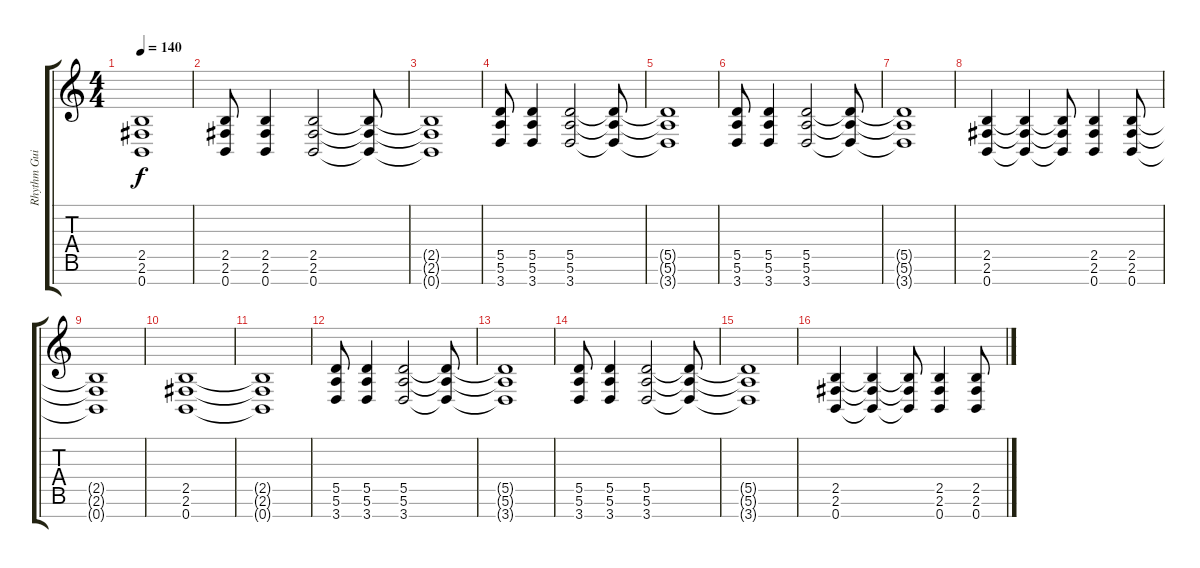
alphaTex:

\track ("Rhythm Guitar 1" "Rhythm Gui") {instrument distortionguitar}
\staff {score tabs}
\tuning (E4 B3 G3 D3 A2 E2 B1) {hide}
\ts (4 4)
\tempo 140
\clef g2
\ks c
(2.5{t} 2.6{t} 0.7{t}).1{dy f} |
(2.5 2.6 0.7).8 (2.5 2.6 0.7).4 (2.5 2.6 0.7).2 (2.5{t} 2.6{t} 0.7{t}).8 |
(2.5{t} 2.6{t} 0.7{t}).1 |
(5.5 5.6 3.7).8 (5.5 5.6 3.7).4 (5.5 5.6 3.7).2 (5.5{t} 5.6{t} 3.7{t}).8 |
(5.5{t} 5.6{t} 3.7{t}).1 |
(5.5 5.6 3.7).8 (5.5 5.6 3.7).4 (5.5 5.6 3.7).2 (5.5{t} 5.6{t} 3.7{t}).8 |
(5.5{t} 5.6{t} 3.7{t}).1 |
(2.5 2.6 0.7).4 (2.5{t} 2.6{t} 0.7{t}).4 (2.5{t} 2.6{t} 0.7{t}).8 (2.5 2.6 0.7).4 (2.5 2.6 0.7).8 |
(2.5{t} 2.6{t} 0.7{t}).1 |
(2.5 2.6 0.7).1 |
(2.5{t} 2.6{t} 0.7{t}).1 |
(5.5 5.6 3.7).8 (5.5 5.6 3.7).4 (5.5 5.6 3.7).2 (5.5{t} 5.6{t} 3.7{t}).8 |
(5.5{t} 5.6{t} 3.7{t}).1 |
(5.5 5.6 3.7).8 (5.5 5.6 3.7).4 (5.5 5.6 3.7).2 (5.5{t} 5.6{t} 3.7{t}).8 |
(5.5{t} 5.6{t} 3.7{t}).1 |
(2.5 2.6 0.7).4 (2.5{t} 2.6{t} 0.7{t}).4 (2.5{t} 2.6{t} 0.7{t}).8 (2.5 2.6 0.7).4 (2.5 2.6 0.7).8
